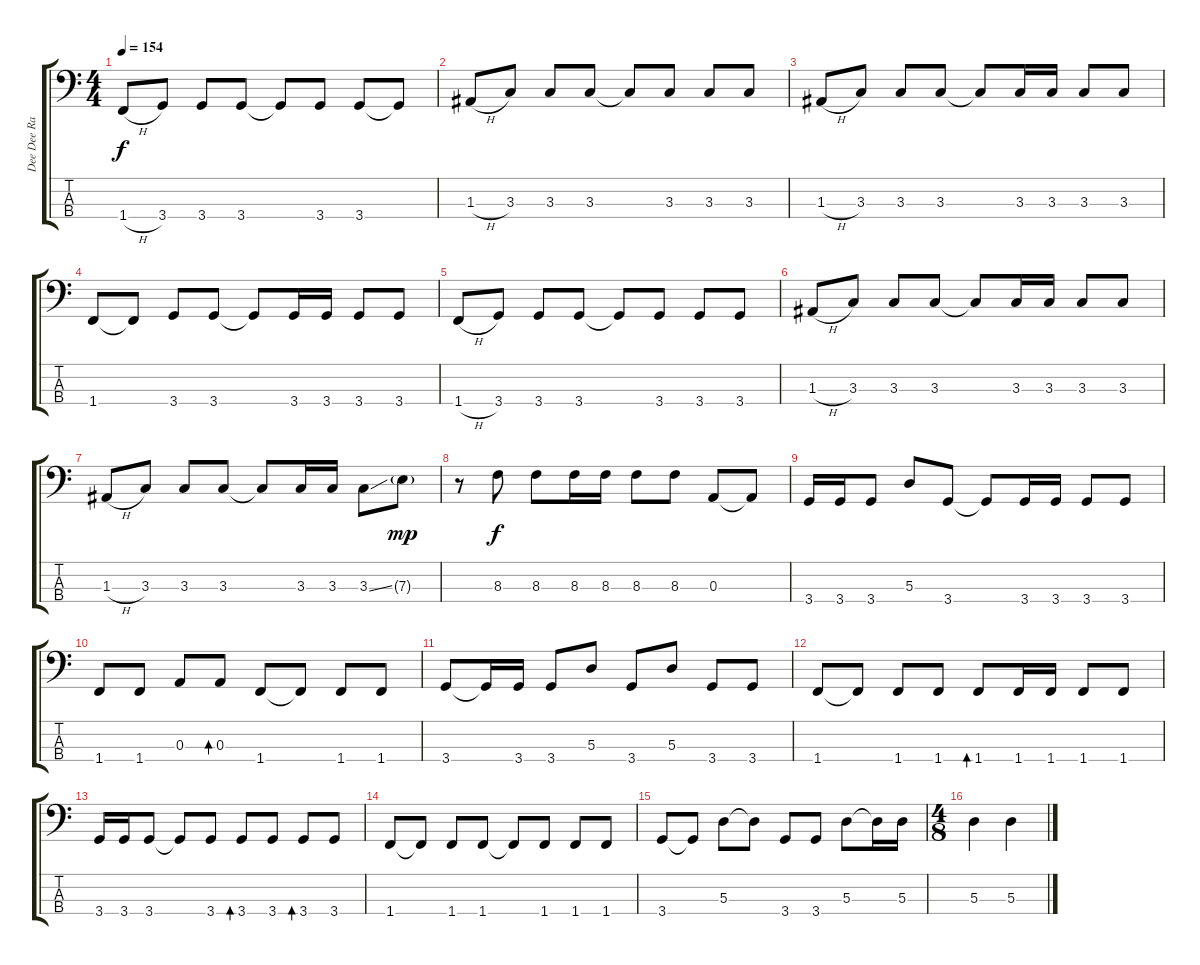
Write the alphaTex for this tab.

\track ("Dee Dee Ramone - Bass" "Dee Dee Ra") {instrument electricbasspick}
\staff {score tabs}
\tuning (G2 D2 A1 E1) {hide}
\ts (4 4)
\tempo 154
\clef f4
\ks c
1.4{h}.8{dy f} 3.4.8 3.4.8 3.4.8 3.4{t}.8 3.4.8 3.4.8 3.4{t}.8 |
1.3{h}.8 3.3.8 3.3.8 3.3.8 3.3{t}.8 3.3.8 3.3.8 3.3.8 |
1.3{h}.8 3.3.8 3.3.8 3.3.8 3.3{t}.8 3.3.16 3.3.16 3.3.8 3.3.8 |
1.4.8 1.4{t}.8 3.4.8 3.4.8 3.4{t}.8 3.4.16 3.4.16 3.4.8 3.4.8 |
1.4{h}.8 3.4.8 3.4.8 3.4.8 3.4{t}.8 3.4.8 3.4.8 3.4.8 |
1.3{h}.8 3.3.8 3.3.8 3.3.8 3.3{t}.8 3.3.16 3.3.16 3.3.8 3.3.8 |
1.3{h}.8 3.3.8 3.3.8 3.3.8 3.3{t}.8 3.3.16 3.3.16 3.3{ss}.8 7.3{g}.8{dy mp} |
r.8 8.3.8{dy f} 8.3.8 8.3.16 8.3.16 8.3.8 8.3.8 0.3.8 0.3{t}.8 |
3.4.16 3.4.16 3.4.8 5.3.8 3.4.8 3.4{t}.8 3.4.16 3.4.16 3.4.8 3.4.8 |
1.4.8 1.4.8 0.3.8 0.3.8{bd 240} 1.4.8 1.4{t}.8 1.4.8 1.4.8 |
3.4.8 3.4{t}.16 3.4.16 3.4.8 5.3.8 3.4.8 5.3.8 3.4.8 3.4.8 |
1.4.8 1.4{t}.8 1.4.8 1.4.8 1.4.8{bd 240} 1.4.16 1.4.16 1.4.8 1.4.8 |
3.4.16 3.4.16 3.4.8 3.4{t}.8 3.4.8 3.4.8{bd 240} 3.4.8 3.4.8{bd 240} 3.4.8 |
1.4.8 1.4{t}.8 1.4.8 1.4.8 1.4{t}.8 1.4.8 1.4.8 1.4.8 |
3.4.8 3.4{t}.8 5.3.8 5.3{t}.8 3.4.8 3.4.8 5.3.8 5.3{t}.16 5.3.16 |
\ts (4 8)
5.3.4 5.3.4
